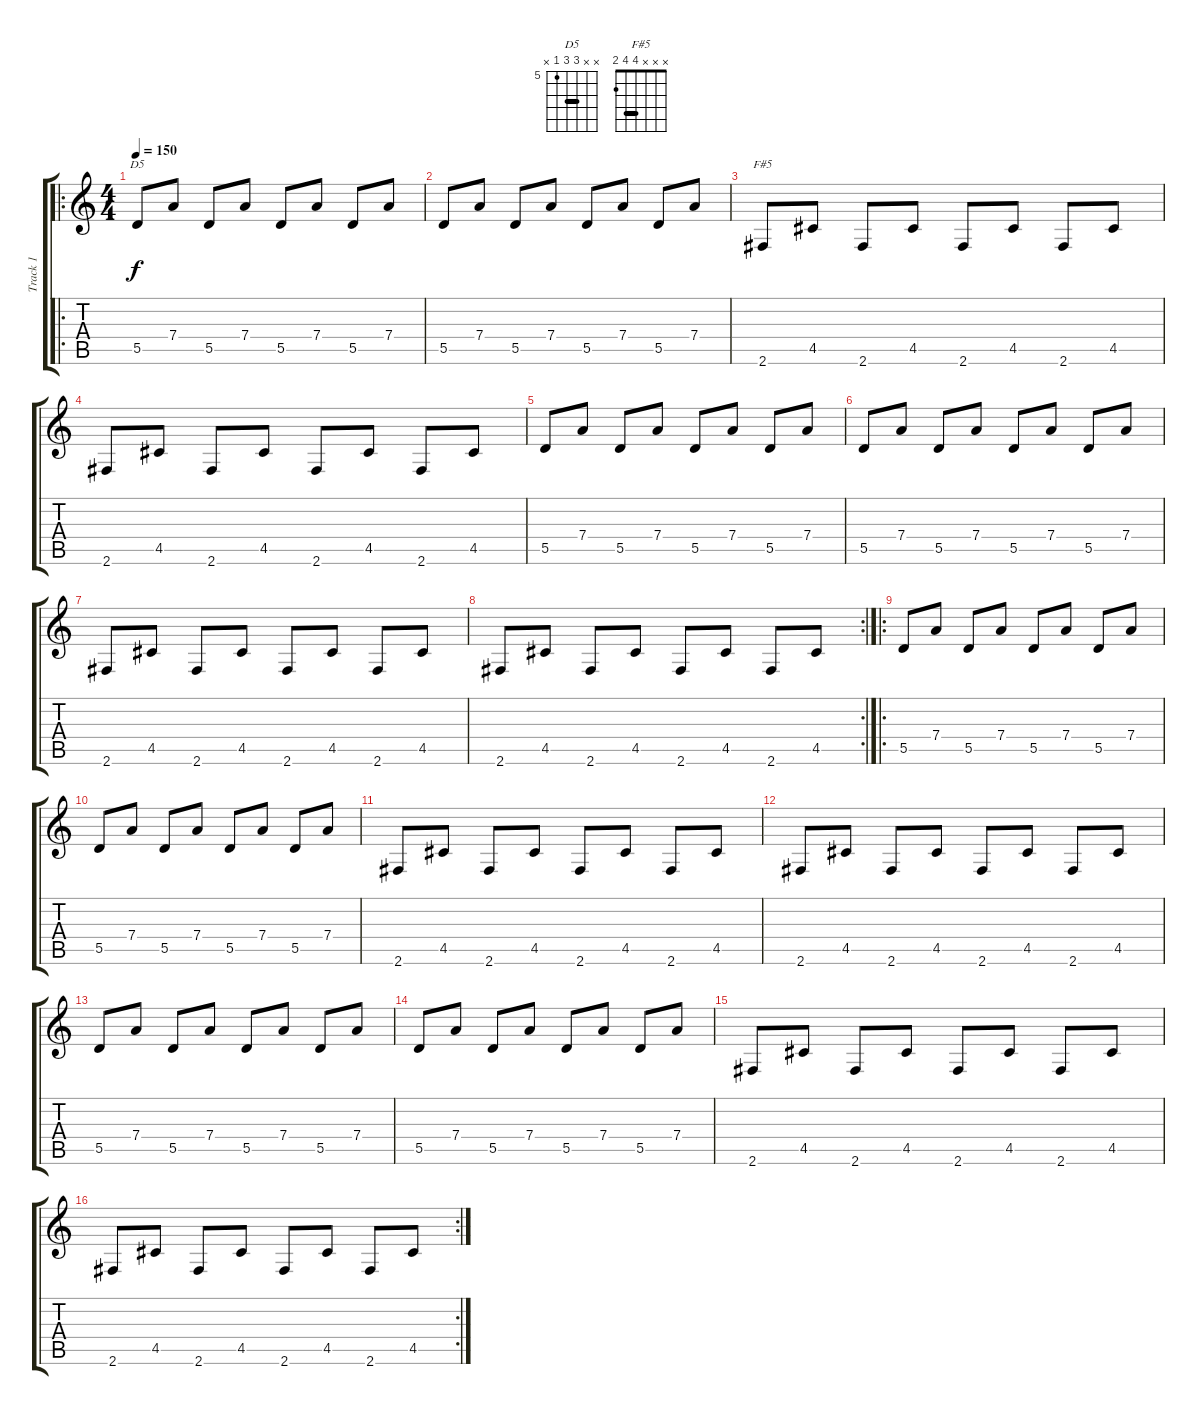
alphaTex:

\track ("Track 1" "Track 1") {instrument acousticguitarnylon}
\staff {score tabs}
\tuning (E4 B3 G3 D3 A2 E2) {hide}
\chord ("D5" x x 7 7 5 x) {firstfret 5 barre 7}
\chord ("F#5" x x x 4 4 2) {barre 4}
\ro
\ts (4 4)
\tempo 150
\clef g2
\ks c
5.5.8{ch "D5" dy f} 7.4.8 5.5.8 7.4.8 5.5.8 7.4.8 5.5.8 7.4.8 |
5.5.8 7.4.8 5.5.8 7.4.8 5.5.8 7.4.8 5.5.8 7.4.8 |
2.6.8{ch "F#5"} 4.5.8 2.6.8 4.5.8 2.6.8 4.5.8 2.6.8 4.5.8 |
2.6.8 4.5.8 2.6.8 4.5.8 2.6.8 4.5.8 2.6.8 4.5.8 |
5.5.8 7.4.8 5.5.8 7.4.8 5.5.8 7.4.8 5.5.8 7.4.8 |
5.5.8 7.4.8 5.5.8 7.4.8 5.5.8 7.4.8 5.5.8 7.4.8 |
2.6.8 4.5.8 2.6.8 4.5.8 2.6.8 4.5.8 2.6.8 4.5.8 |
\rc 2
2.6.8 4.5.8 2.6.8 4.5.8 2.6.8 4.5.8 2.6.8 4.5.8 |
\ro
5.5.8 7.4.8 5.5.8 7.4.8 5.5.8 7.4.8 5.5.8 7.4.8 |
5.5.8 7.4.8 5.5.8 7.4.8 5.5.8 7.4.8 5.5.8 7.4.8 |
2.6.8 4.5.8 2.6.8 4.5.8 2.6.8 4.5.8 2.6.8 4.5.8 |
2.6.8 4.5.8 2.6.8 4.5.8 2.6.8 4.5.8 2.6.8 4.5.8 |
5.5.8 7.4.8 5.5.8 7.4.8 5.5.8 7.4.8 5.5.8 7.4.8 |
5.5.8 7.4.8 5.5.8 7.4.8 5.5.8 7.4.8 5.5.8 7.4.8 |
2.6.8 4.5.8 2.6.8 4.5.8 2.6.8 4.5.8 2.6.8 4.5.8 |
\rc 2
2.6.8 4.5.8 2.6.8 4.5.8 2.6.8 4.5.8 2.6.8 4.5.8
